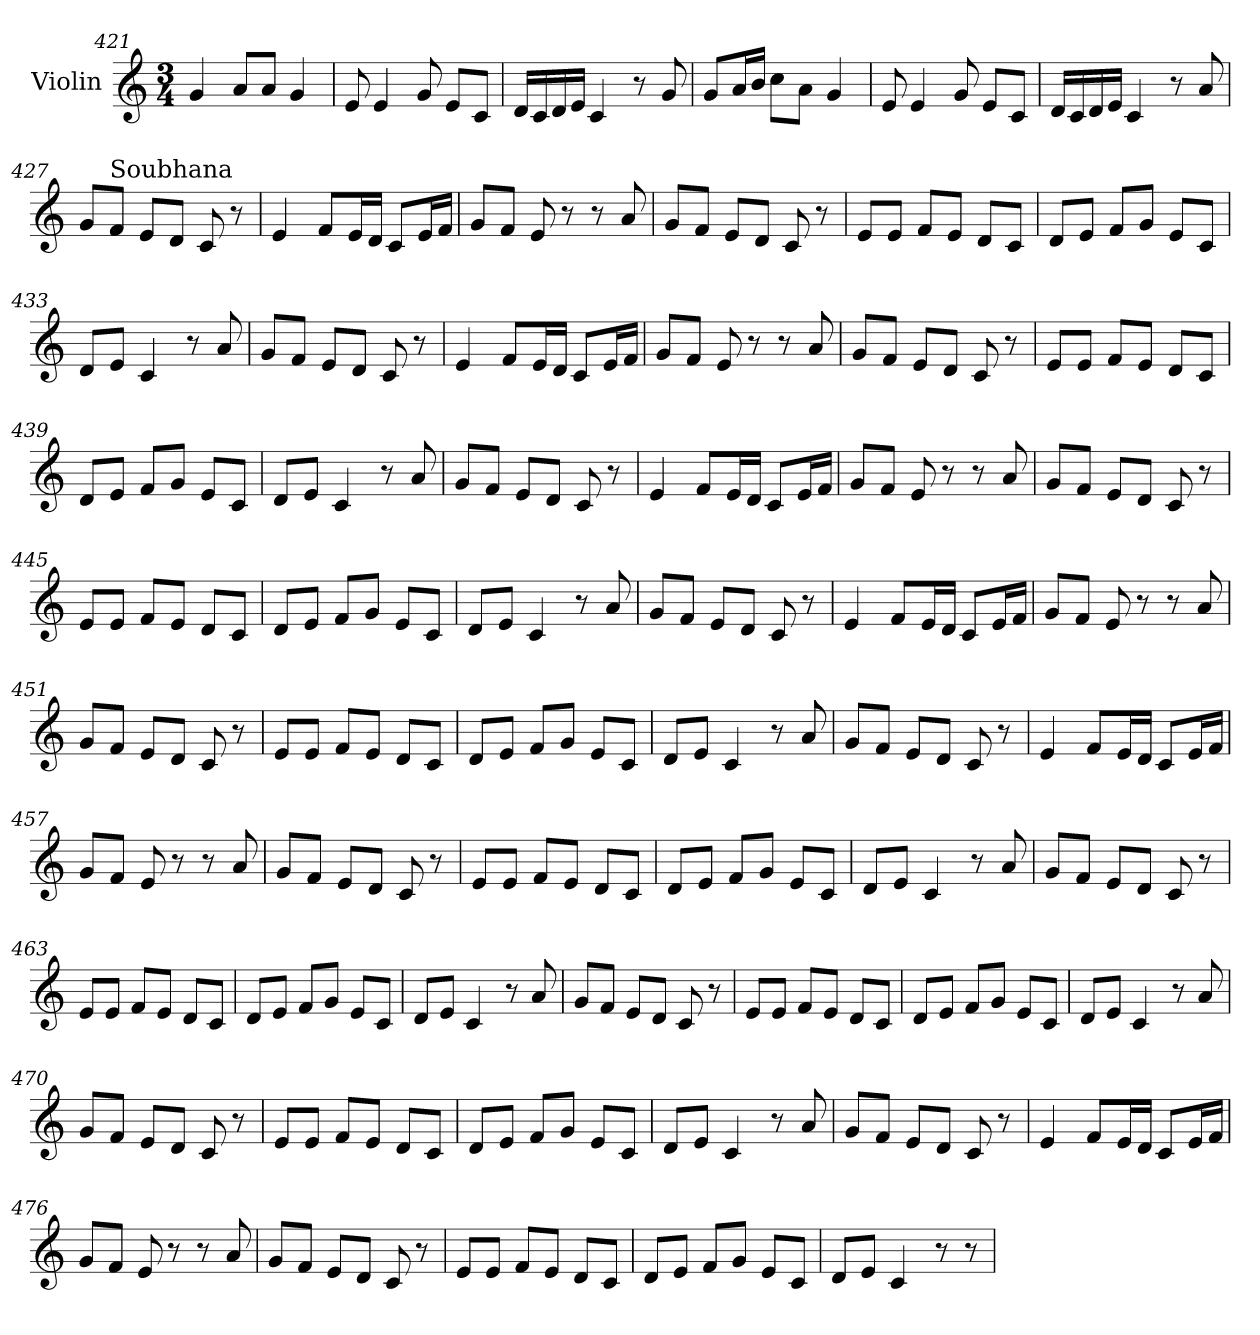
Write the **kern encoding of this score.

**kern
*part1
*staff1
*I"Violin
!!LO:PB:g=z
*clefG2
*k[]
*C:
*M3/4
=421
4g/
8a/L
8a/J
4g/
=422
8e/
4e/
8g/
8e/L
8c/J
!!LO:PB:g=z
=423
16d/LL
16c/
16d/
16e/JJ
4c/
8r
8g/
=424
8g/L
16a/L
16b/JJ
8cc\L
8a\J
4g/
=425
8e/
4e/
8g/
8e/L
8c/J
=426
16d/LL
16c/
16d/
16e/JJ
4c/
8r
8a/
!!LO:PB:g=z
=427
*MM60
8g/L
!LO:TX:a:t=Soubhana
8f/J
8e/L
8d/J
8c/
8r
=428
4e/
8f/L
16e/L
16d/JJ
8c/L
16e/L
16f/JJ
=429
8g/L
8f/J
8e/
8r
8r
8a/
=430
8g/L
8f/J
8e/L
8d/J
8c/
8r
=431
8e/L
8e/J
8f/L
8e/J
8d/L
8c/J
!!LO:PB:g=z
=432
8d/L
8e/J
8f/L
8g/J
8e/L
8c/J
=433
8d/L
8e/J
4c/
8r
8a/
!!LO:PB:g=z
=434
8g/L
8f/J
8e/L
8d/J
8c/
8r
=435
4e/
8f/L
16e/L
16d/JJ
8c/L
16e/L
16f/JJ
=436
8g/L
8f/J
8e/
8r
8r
8a/
=437
8g/L
8f/J
8e/L
8d/J
8c/
8r
!!LO:PB:g=z
=438
8e/L
8e/J
8f/L
8e/J
8d/L
8c/J
=439
8d/L
8e/J
8f/L
8g/J
8e/L
8c/J
!!LO:PB:g=z
=440
8d/L
8e/J
4c/
8r
8a/
=441
8g/L
8f/J
8e/L
8d/J
8c/
8r
=442
4e/
8f/L
16e/L
16d/JJ
8c/L
16e/L
16f/JJ
=443
8g/L
8f/J
8e/
8r
8r
8a/
!!LO:PB:g=z
=444
8g/L
8f/J
8e/L
8d/J
8c/
8r
=445
8e/L
8e/J
8f/L
8e/J
8d/L
8c/J
!!LO:PB:g=z
=446
8d/L
8e/J
8f/L
8g/J
8e/L
8c/J
=447
8d/L
8e/J
4c/
8r
8a/
=448
8g/L
8f/J
8e/L
8d/J
8c/
8r
=449
4e/
8f/L
16e/L
16d/JJ
8c/L
16e/L
16f/JJ
!!LO:PB:g=z
=450
8g/L
8f/J
8e/
8r
8r
8a/
=451
8g/L
8f/J
8e/L
8d/J
8c/
8r
!!LO:PB:g=z
=452
8e/L
8e/J
8f/L
8e/J
8d/L
8c/J
=453
8d/L
8e/J
8f/L
8g/J
8e/L
8c/J
=454
8d/L
8e/J
4c/
8r
8a/
=455
8g/L
8f/J
8e/L
8d/J
8c/
8r
!!LO:PB:g=z
=456
4e/
8f/L
16e/L
16d/JJ
8c/L
16e/L
16f/JJ
=457
8g/L
8f/J
8e/
8r
8r
8a/
!!LO:PB:g=z
=458
8g/L
8f/J
8e/L
8d/J
8c/
8r
=459
8e/L
8e/J
8f/L
8e/J
8d/L
8c/J
=460
8d/L
8e/J
8f/L
8g/J
8e/L
8c/J
=461
8d/L
8e/J
4c/
8r
8a/
!!LO:PB:g=z
=462
8g/L
8f/J
8e/L
8d/J
8c/
8r
=463
8e/L
8e/J
8f/L
8e/J
8d/L
8c/J
!!LO:PB:g=z
=464
8d/L
8e/J
8f/L
8g/J
8e/L
8c/J
=465
8d/L
8e/J
4c/
8r
8a/
=466
8g/L
8f/J
8e/L
8d/J
8c/
8r
=467
8e/L
8e/J
8f/L
8e/J
8d/L
8c/J
!!LO:PB:g=z
=468
8d/L
8e/J
8f/L
8g/J
8e/L
8c/J
=469
8d/L
8e/J
4c/
8r
8a/
!!LO:PB:g=z
=470
8g/L
8f/J
8e/L
8d/J
8c/
8r
=471
8e/L
8e/J
8f/L
8e/J
8d/L
8c/J
=472
8d/L
8e/J
8f/L
8g/J
8e/L
8c/J
=473
8d/L
8e/J
4c/
8r
8a/
!!LO:PB:g=z
=474
8g/L
8f/J
8e/L
8d/J
8c/
8r
=475
4e/
8f/L
16e/L
16d/JJ
8c/L
16e/L
16f/JJ
=476
8g/L
8f/J
8e/
8r
8r
8a/
=477
8g/L
8f/J
8e/L
8d/J
8c/
8r
=478
8e/L
8e/J
8f/L
8e/J
8d/L
8c/J
!!LO:PB:g=z
=479
8d/L
8e/J
8f/L
8g/J
8e/L
8c/J
=480
8d/L
8e/J
4c/
8r
8r
=
*-
